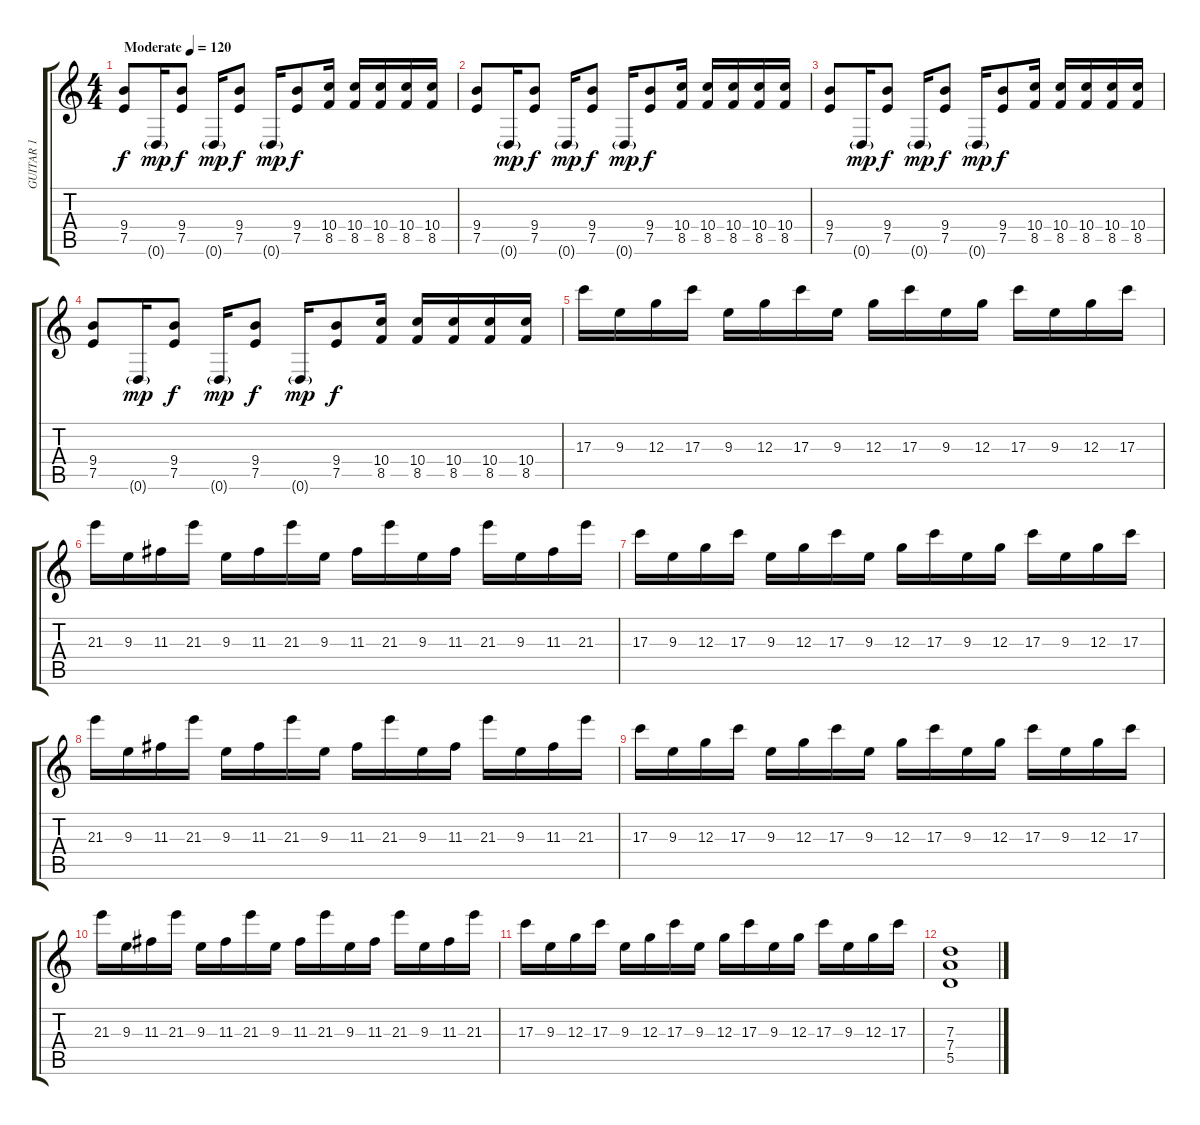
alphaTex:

\track ("GUITAR 1" "GUITAR 1") {instrument distortionguitar}
\staff {score tabs}
\tuning (E4 B3 G3 D3 A2 D2) {hide}
\ts (4 4)
\tempo (120 "Moderate")
\clef g2
\ks c
(9.4 7.5).8{dy f instrument distortionguitar} 0.6{g}.16{dy mp} (9.4 7.5).8{dy f} 0.6{g}.16{dy mp} (9.4 7.5).8{dy f} 0.6{g}.16{dy mp} (9.4 7.5).8{dy f} (10.4 8.5).16 (10.4 8.5).16 (10.4 8.5).16 (10.4 8.5).16 (10.4 8.5).16 |
(9.4 7.5).8 0.6{g}.16{dy mp} (9.4 7.5).8{dy f} 0.6{g}.16{dy mp} (9.4 7.5).8{dy f} 0.6{g}.16{dy mp} (9.4 7.5).8{dy f} (10.4 8.5).16 (10.4 8.5).16 (10.4 8.5).16 (10.4 8.5).16 (10.4 8.5).16 |
(9.4 7.5).8 0.6{g}.16{dy mp} (9.4 7.5).8{dy f} 0.6{g}.16{dy mp} (9.4 7.5).8{dy f} 0.6{g}.16{dy mp} (9.4 7.5).8{dy f} (10.4 8.5).16 (10.4 8.5).16 (10.4 8.5).16 (10.4 8.5).16 (10.4 8.5).16 |
(9.4 7.5).8 0.6{g}.16{dy mp} (9.4 7.5).8{dy f} 0.6{g}.16{dy mp} (9.4 7.5).8{dy f} 0.6{g}.16{dy mp} (9.4 7.5).8{dy f} (10.4 8.5).16 (10.4 8.5).16 (10.4 8.5).16 (10.4 8.5).16 (10.4 8.5).16 |
17.3.16 9.3.16 12.3.16 17.3.16 9.3.16 12.3.16 17.3.16 9.3.16 12.3.16 17.3.16 9.3.16 12.3.16 17.3.16 9.3.16 12.3.16 17.3.16 |
21.3.16 9.3.16 11.3.16 21.3.16 9.3.16 11.3.16 21.3.16 9.3.16 11.3.16 21.3.16 9.3.16 11.3.16 21.3.16 9.3.16 11.3.16 21.3.16 |
17.3.16 9.3.16 12.3.16 17.3.16 9.3.16 12.3.16 17.3.16 9.3.16 12.3.16 17.3.16 9.3.16 12.3.16 17.3.16 9.3.16 12.3.16 17.3.16 |
21.3.16 9.3.16 11.3.16 21.3.16 9.3.16 11.3.16 21.3.16 9.3.16 11.3.16 21.3.16 9.3.16 11.3.16 21.3.16 9.3.16 11.3.16 21.3.16 |
17.3.16 9.3.16 12.3.16 17.3.16 9.3.16 12.3.16 17.3.16 9.3.16 12.3.16 17.3.16 9.3.16 12.3.16 17.3.16 9.3.16 12.3.16 17.3.16 |
21.3.16 9.3.16 11.3.16 21.3.16 9.3.16 11.3.16 21.3.16 9.3.16 11.3.16 21.3.16 9.3.16 11.3.16 21.3.16 9.3.16 11.3.16 21.3.16 |
17.3.16 9.3.16 12.3.16 17.3.16 9.3.16 12.3.16 17.3.16 9.3.16 12.3.16 17.3.16 9.3.16 12.3.16 17.3.16 9.3.16 12.3.16 17.3.16 |
(7.3 7.4 5.5).1
